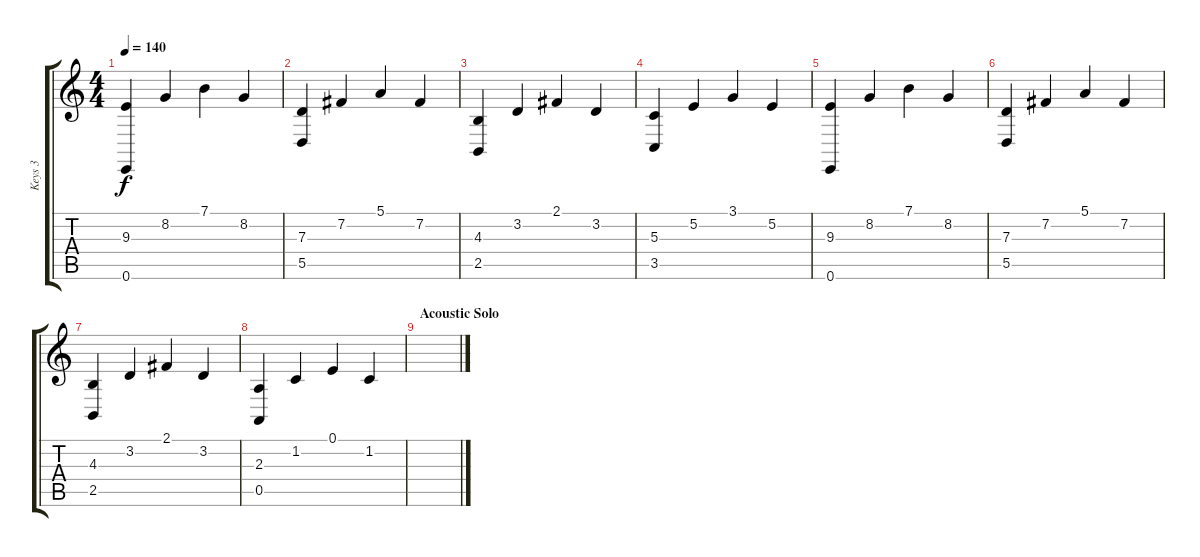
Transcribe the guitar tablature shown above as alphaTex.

\track ("Keys 3" "Keys 3") {instrument acousticgrandpiano}
\staff {score tabs}
\tuning (E4 B3 G3 D3 A2 E2) {hide}
\ts (4 4)
\tempo 140
\clef g2
\ks c
(9.3 0.6).4{dy f} 8.2.4 7.1.4 8.2.4 |
(7.3 5.5).4 7.2.4 5.1.4 7.2.4 |
(4.3 2.5).4 3.2.4 2.1.4 3.2.4 |
(5.3 3.5).4 5.2.4 3.1.4 5.2.4 |
(9.3 0.6).4 8.2.4 7.1.4 8.2.4 |
(7.3 5.5).4 7.2.4 5.1.4 7.2.4 |
(4.3 2.5).4 3.2.4 2.1.4 3.2.4 |
(2.3 0.5).4 1.2.4 0.1.4 1.2.4 |
\section ("" "Acoustic Solo")
